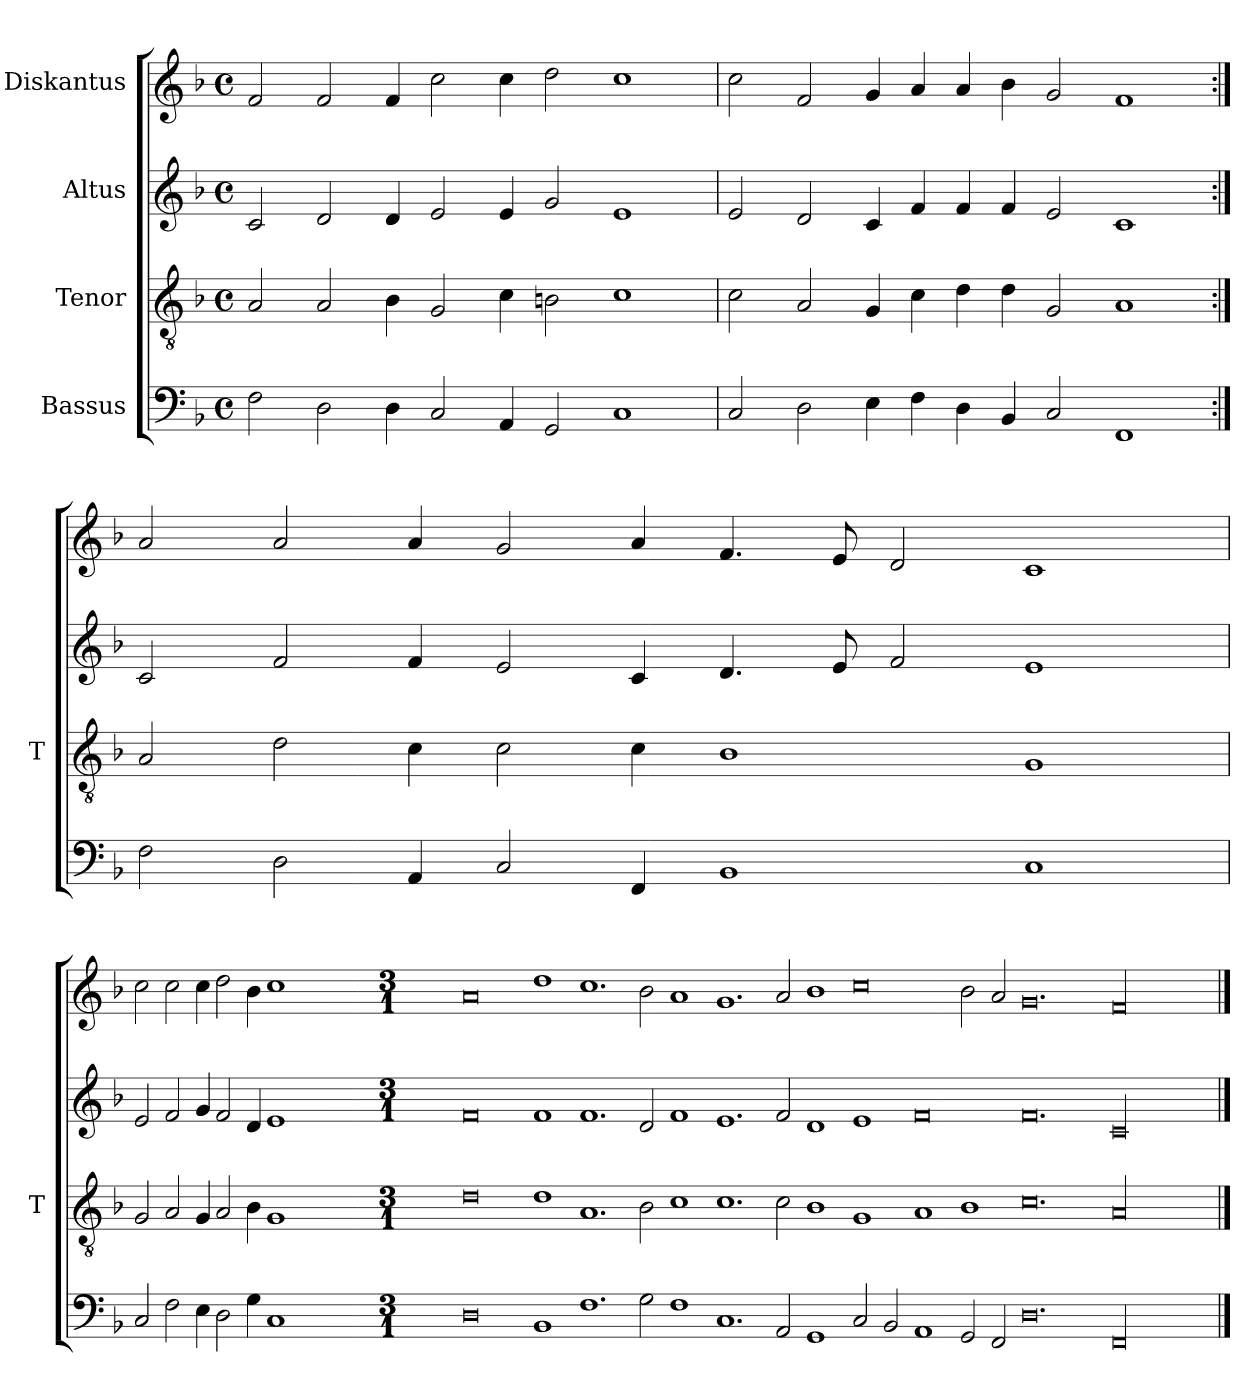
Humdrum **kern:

**kern	**kern	**kern	**kern
*part4	*part3	*part2	*part1
*staff4	*staff3	*staff2	*staff1
*I"Bassus	*I"Tenor	*I"Altus	*I"Diskantus
*	*I'T	*	*
*clefF4	*clefGv2	*clefG2	*clefG2
*k[b-]	*k[b-]	*k[b-]	*k[b-]
*M4/4	*M4/4	*M4/4	*M4/4
*met(c)	*met(c)	*met(c)	*met(c)
=	=	=	=
2F	2A	2c	2f
2D	2A	2d	2f
4D	4B-	4d	4f
2C	2G	2e	2cc
4AA	4c	4e	4cc
2GG	2Bn	2g	2dd
1C	1c	1e	1cc
=	=	=	=
2C	2c	2e	2cc
2D	2A	2d	2f
4E	4G	4c	4g
4F	4c	4f	4a
4D	4d	4f	4a
4BB-	4d	4f	4b-
2C	2G	2e	2g
1FF	1A	1c	1f
=:|!	=:|!	=:|!	=:|!
2F	2A	2c	2a
2D	2d	2f	2a
4AA	4c	4f	4a
2C	2c	2e	2g
4FF	4c	4c	4a
1BB-	1B-	4.d	4.f
.	.	8e	8e
.	.	2f	2d
1C	1G	1e	1c
=	=	=	=
2C	2G	2e	2cc
2F	2A	2f	2cc
4E	4G	4g	4cc
2D	2A	2f	2dd
4G	4B-	4d	4b-
1C	1G	1e	1cc
*M3/1	*M3/1	*M3/1	*M3/1
0D	0d	0f	0a
1BB-	1d	1f	1dd
1.F	1.A	1.f	1.cc
2G	2B-	2d	2b-
1F	1c	1f	1a
1.C	1.c	1.e	1.g
2AA	2c	2f	2a
1GG	1B-	1d	1b-
2C	1G	1e	0cc
2BB-	.	.	.
1AA	1A	0f	.
2GG	1B-	.	2b-
2FF	.	.	2a
0.D	0.c	0.f	0.g
00FF	00A	00c	00f
==	==	==	==
*-	*-	*-	*-
